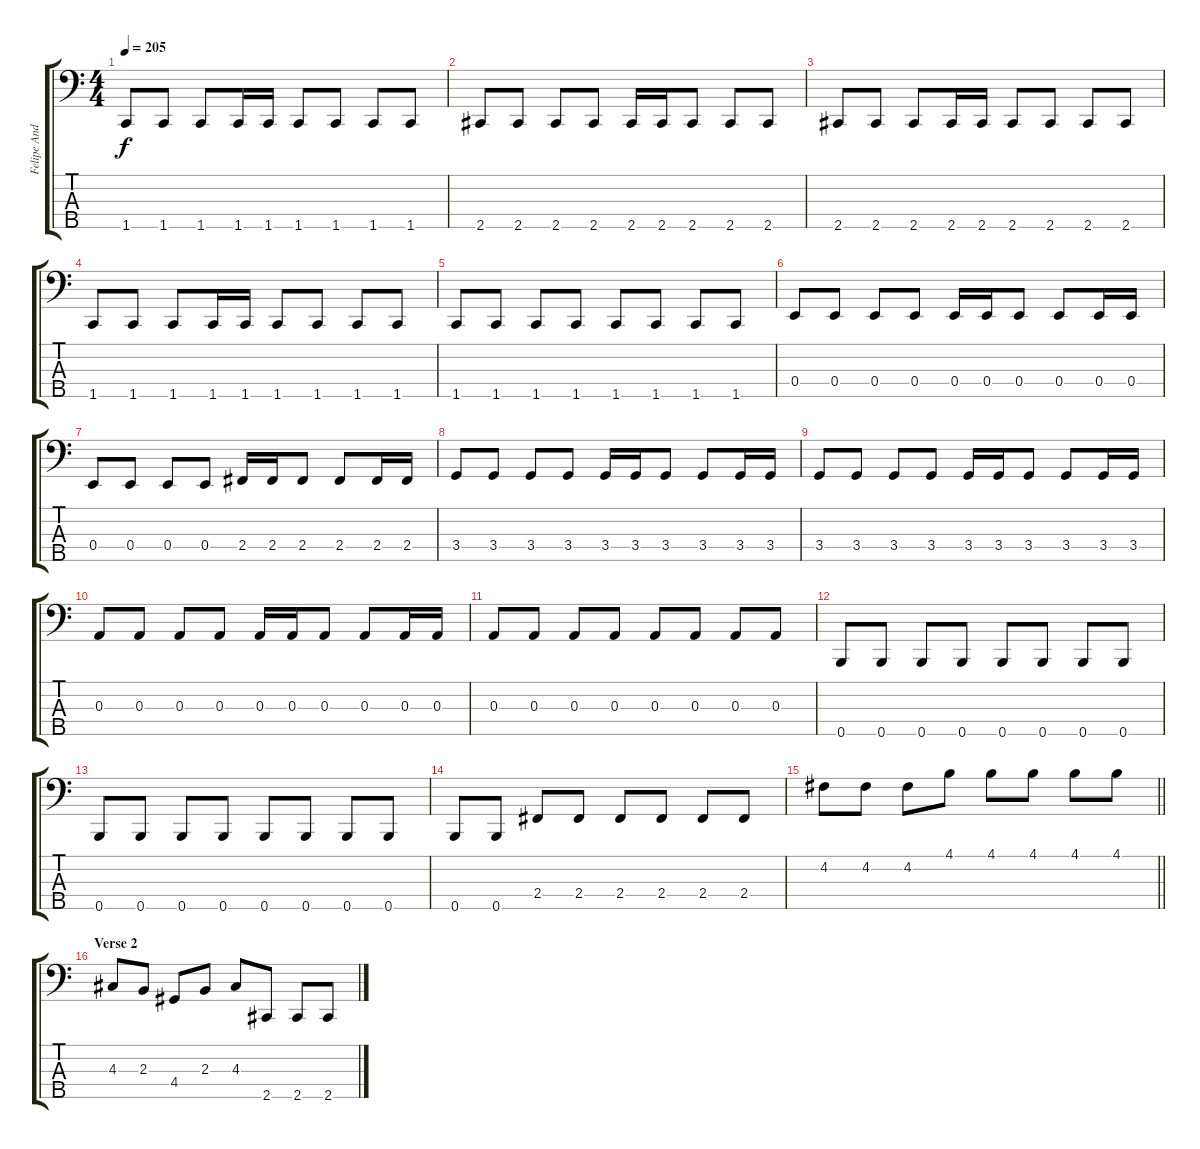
\track ("Felipe Andreoli" "Felipe And") {instrument electricbassfinger}
\staff {score tabs}
\tuning (G2 D2 A1 E1 B0) {hide}
\ts (4 4)
\tempo 205
\clef f4
\ks c
1.5.8{dy f} 1.5.8 1.5.8 1.5.16 1.5.16 1.5.8 1.5.8 1.5.8 1.5.8 |
2.5.8 2.5.8 2.5.8 2.5.8 2.5.16 2.5.16 2.5.8 2.5.8 2.5.8 |
2.5.8 2.5.8 2.5.8 2.5.16 2.5.16 2.5.8 2.5.8 2.5.8 2.5.8 |
1.5.8 1.5.8 1.5.8 1.5.16 1.5.16 1.5.8 1.5.8 1.5.8 1.5.8 |
1.5.8 1.5.8 1.5.8 1.5.8 1.5.8 1.5.8 1.5.8 1.5.8 |
0.4.8 0.4.8 0.4.8 0.4.8 0.4.16 0.4.16 0.4.8 0.4.8 0.4.16 0.4.16 |
0.4.8 0.4.8 0.4.8 0.4.8 2.4.16 2.4.16 2.4.8 2.4.8 2.4.16 2.4.16 |
3.4.8 3.4.8 3.4.8 3.4.8 3.4.16 3.4.16 3.4.8 3.4.8 3.4.16 3.4.16 |
3.4.8 3.4.8 3.4.8 3.4.8 3.4.16 3.4.16 3.4.8 3.4.8 3.4.16 3.4.16 |
0.3.8 0.3.8 0.3.8 0.3.8 0.3.16 0.3.16 0.3.8 0.3.8 0.3.16 0.3.16 |
0.3.8 0.3.8 0.3.8 0.3.8 0.3.8 0.3.8 0.3.8 0.3.8 |
0.5.8 0.5.8 0.5.8 0.5.8 0.5.8 0.5.8 0.5.8 0.5.8 |
0.5.8 0.5.8 0.5.8 0.5.8 0.5.8 0.5.8 0.5.8 0.5.8 |
0.5.8 0.5.8 2.4.8 2.4.8 2.4.8 2.4.8 2.4.8 2.4.8 |
\barLineRight lightlight
4.2.8 4.2.8 4.2.8 4.1.8 4.1.8 4.1.8 4.1.8 4.1.8 |
\section ("" "Verse 2")
4.3.8 2.3.8 4.4.8 2.3.8 4.3.8 2.5.8 2.5.8 2.5.8
